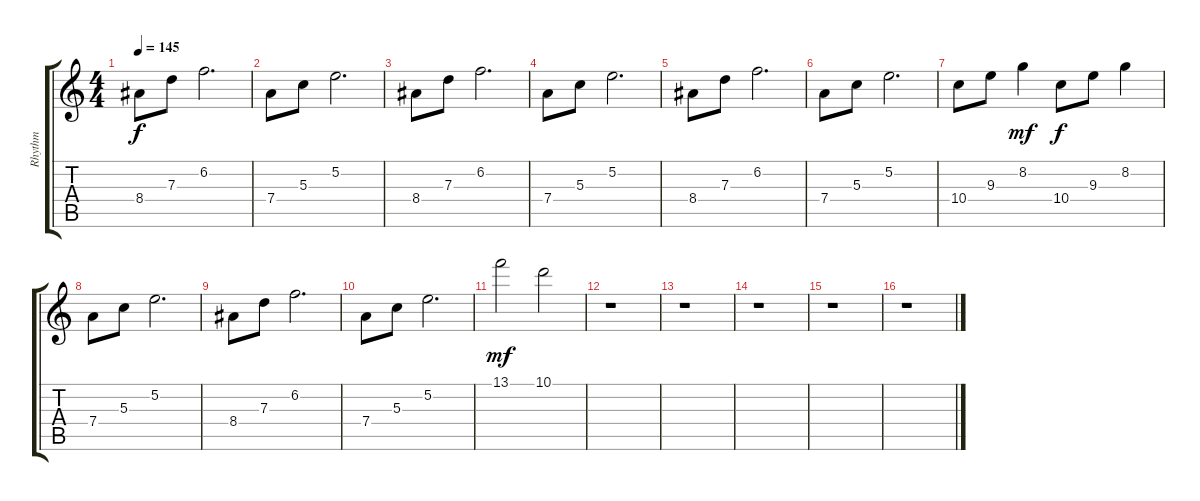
\track ("Rhythm" "Rhythm") {instrument overdrivenguitar}
\staff {score tabs}
\tuning (E4 B3 G3 D3 A2 E2) {hide}
\ts (4 4)
\tempo 145
\clef g2
\ks c
8.4.8{dy f} 7.3.8 6.2.2{d} |
7.4.8 5.3.8 5.2.2{d} |
8.4.8 7.3.8 6.2.2{d} |
7.4.8 5.3.8 5.2.2{d} |
8.4.8 7.3.8 6.2.2{d} |
7.4.8 5.3.8 5.2.2{d} |
10.4.8 9.3.8 8.2.4{dy mf} 10.4.8{dy f} 9.3.8 8.2.4 |
7.4.8 5.3.8 5.2.2{d} |
8.4.8 7.3.8 6.2.2{d} |
7.4.8 5.3.8 5.2.2{d} |
13.1.2{dy mf} 10.1.2 |
r.1 |
r.1 |
r.1 |
r.1 |
r.1
